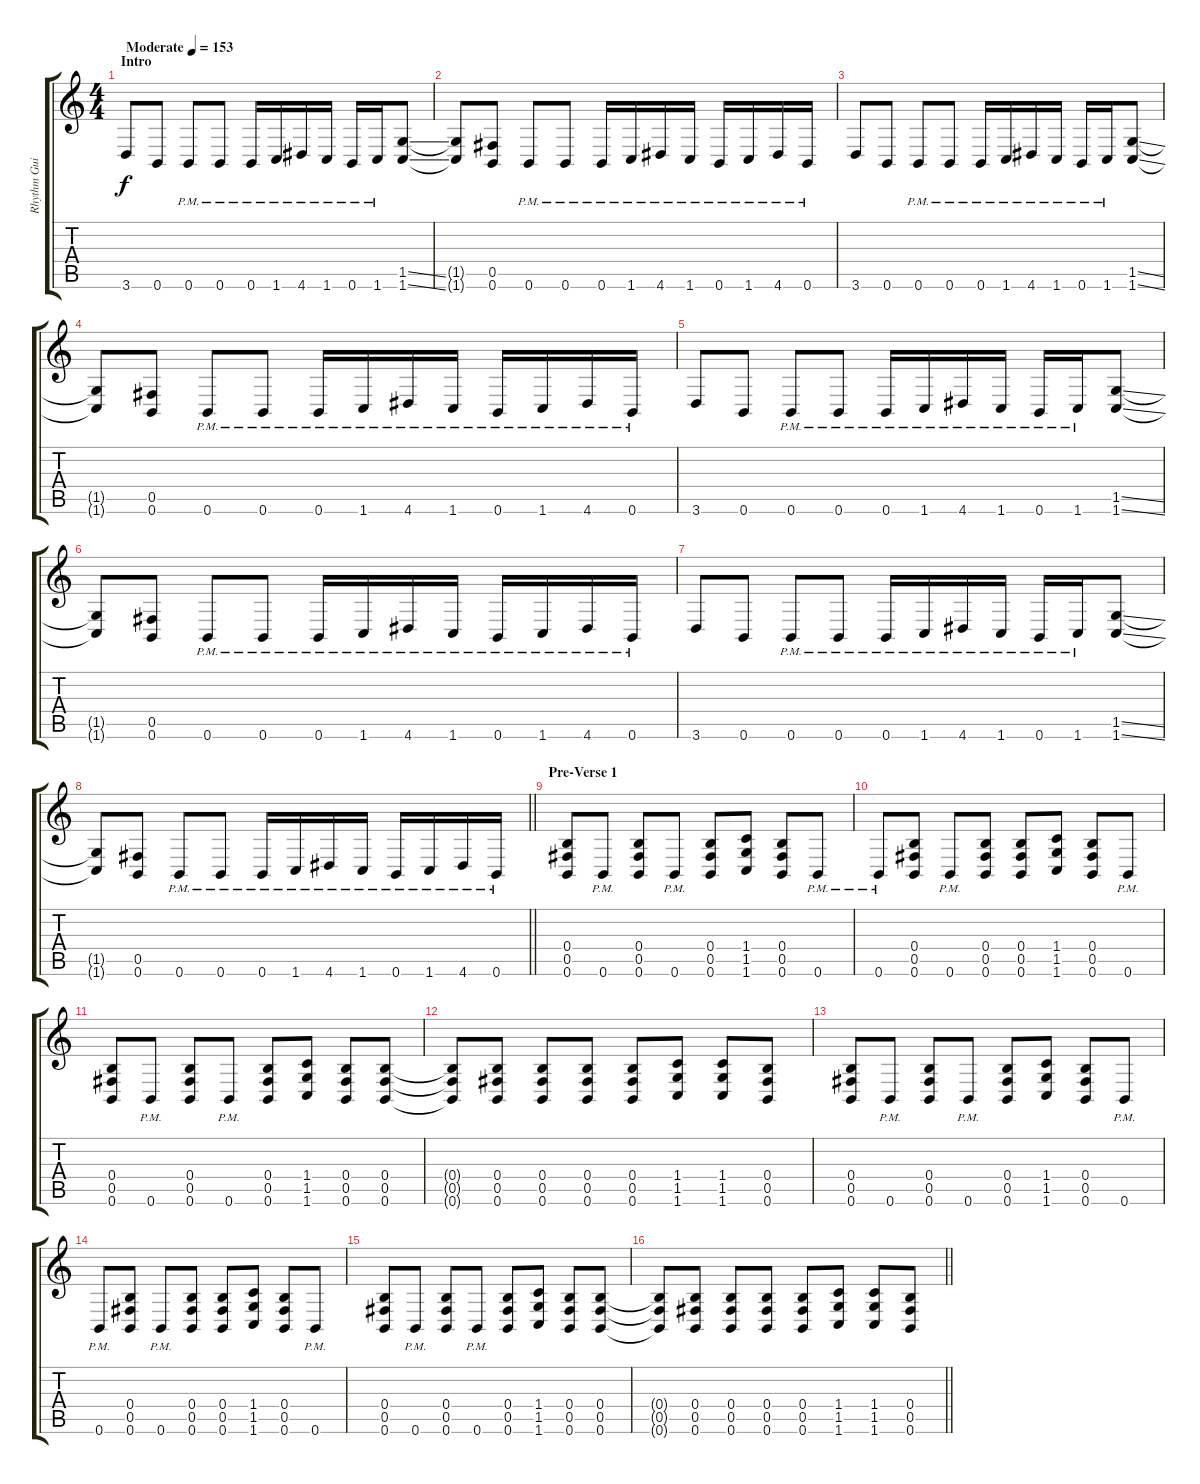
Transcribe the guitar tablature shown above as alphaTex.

\track ("Rhythm Guitar" "Rhythm Gui") {instrument distortionguitar}
\staff {score tabs}
\tuning (Db4 Ab3 E3 B2 Gb2 B1) {hide}
\ts (4 4)
\section ("" "Intro")
\tempo (153 "Moderate")
\clef g2
\ks c
3.6.8{dy f instrument distortionguitar} 0.6.8 0.6{pm}.8 0.6{pm}.8 0.6{pm}.16 1.6{pm}.16 4.6{pm}.16 1.6{pm}.16 0.6{pm}.16 1.6{pm}.16 (1.5{ss} 1.6{ss}).8 |
(1.5{t} 1.6{t}).8 (0.5 0.6).8 0.6{pm}.8 0.6{pm}.8 0.6{pm}.16 1.6{pm}.16 4.6{pm}.16 1.6{pm}.16 0.6{pm}.16 1.6{pm}.16 4.6{pm}.16 0.6{pm}.16 |
3.6.8 0.6.8 0.6{pm}.8 0.6{pm}.8 0.6{pm}.16 1.6{pm}.16 4.6{pm}.16 1.6{pm}.16 0.6{pm}.16 1.6{pm}.16 (1.5{ss} 1.6{ss}).8 |
(1.5{t} 1.6{t}).8 (0.5 0.6).8 0.6{pm}.8 0.6{pm}.8 0.6{pm}.16 1.6{pm}.16 4.6{pm}.16 1.6{pm}.16 0.6{pm}.16 1.6{pm}.16 4.6{pm}.16 0.6{pm}.16 |
3.6.8 0.6.8 0.6{pm}.8 0.6{pm}.8 0.6{pm}.16 1.6{pm}.16 4.6{pm}.16 1.6{pm}.16 0.6{pm}.16 1.6{pm}.16 (1.5{ss} 1.6{ss}).8 |
(1.5{t} 1.6{t}).8 (0.5 0.6).8 0.6{pm}.8 0.6{pm}.8 0.6{pm}.16 1.6{pm}.16 4.6{pm}.16 1.6{pm}.16 0.6{pm}.16 1.6{pm}.16 4.6{pm}.16 0.6{pm}.16 |
3.6.8 0.6.8 0.6{pm}.8 0.6{pm}.8 0.6{pm}.16 1.6{pm}.16 4.6{pm}.16 1.6{pm}.16 0.6{pm}.16 1.6{pm}.16 (1.5{ss} 1.6{ss}).8 |
\barLineRight lightlight
(1.5{t} 1.6{t}).8 (0.5 0.6).8 0.6{pm}.8 0.6{pm}.8 0.6{pm}.16 1.6{pm}.16 4.6{pm}.16 1.6{pm}.16 0.6{pm}.16 1.6{pm}.16 4.6{pm}.16 0.6{pm}.16 |
\section ("" "Pre-Verse 1")
(0.4 0.5 0.6).8 0.6{pm}.8 (0.4 0.5 0.6).8 0.6{pm}.8 (0.4 0.5 0.6).8 (1.4 1.5 1.6).8 (0.4 0.5 0.6).8 0.6{pm}.8 |
0.6{pm}.8 (0.4 0.5 0.6).8 0.6{pm}.8 (0.4 0.5 0.6).8 (0.4 0.5 0.6).8 (1.4 1.5 1.6).8 (0.4 0.5 0.6).8 0.6{pm}.8 |
(0.4 0.5 0.6).8 0.6{pm}.8 (0.4 0.5 0.6).8 0.6{pm}.8 (0.4 0.5 0.6).8 (1.4 1.5 1.6).8 (0.4 0.5 0.6).8 (0.4 0.5 0.6).8 |
(0.4{t} 0.5{t} 0.6{t}).8 (0.4 0.5 0.6).8 (0.4 0.5 0.6).8 (0.4 0.5 0.6).8 (0.4 0.5 0.6).8 (1.4 1.5 1.6).8 (1.4 1.5 1.6).8 (0.4 0.5 0.6).8 |
(0.4 0.5 0.6).8 0.6{pm}.8 (0.4 0.5 0.6).8 0.6{pm}.8 (0.4 0.5 0.6).8 (1.4 1.5 1.6).8 (0.4 0.5 0.6).8 0.6{pm}.8 |
0.6{pm}.8 (0.4 0.5 0.6).8 0.6{pm}.8 (0.4 0.5 0.6).8 (0.4 0.5 0.6).8 (1.4 1.5 1.6).8 (0.4 0.5 0.6).8 0.6{pm}.8 |
(0.4 0.5 0.6).8 0.6{pm}.8 (0.4 0.5 0.6).8 0.6{pm}.8 (0.4 0.5 0.6).8 (1.4 1.5 1.6).8 (0.4 0.5 0.6).8 (0.4 0.5 0.6).8 |
\barLineRight lightlight
(0.4{t} 0.5{t} 0.6{t}).8 (0.4 0.5 0.6).8 (0.4 0.5 0.6).8 (0.4 0.5 0.6).8 (0.4 0.5 0.6).8 (1.4 1.5 1.6).8 (1.4 1.5 1.6).8 (0.4 0.5 0.6).8
